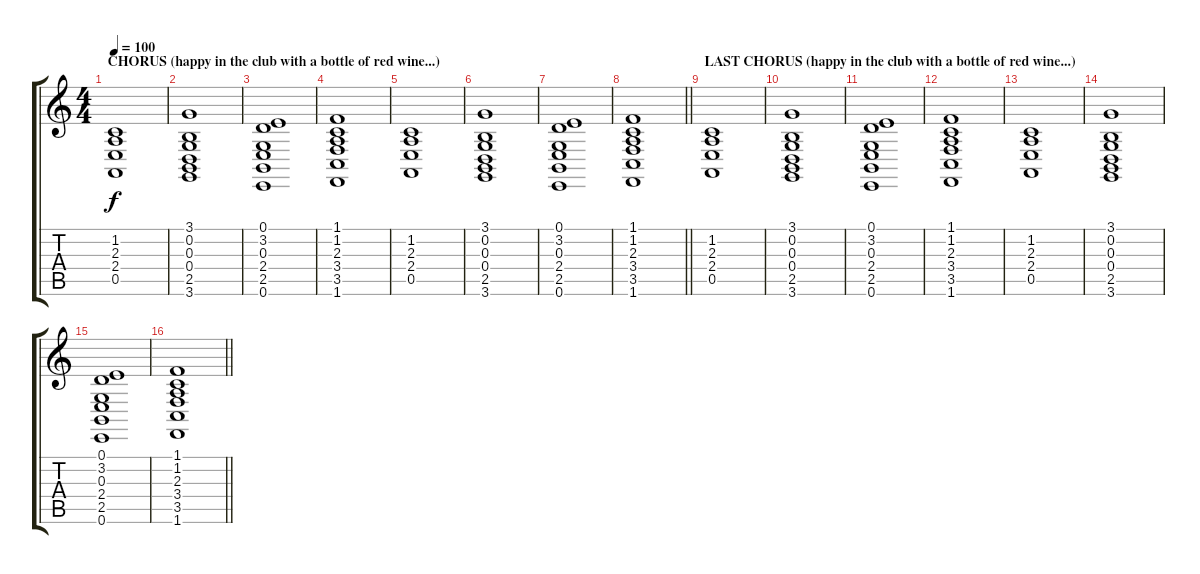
\track "" {instrument stringensemble2}
\staff {score tabs}
\tuning (E4 B3 G3 D3 A2 E2) {hide}
\ts (4 4)
\section ("" "CHORUS (happy in the club with a bottle of red wine...)")
\tempo 100
\clef g2
\ks c
(1.2 2.3 2.4 0.5).1{dy f} |
(3.1 0.2 0.3 0.4 2.5 3.6).1 |
(0.1 3.2 0.3 2.4 2.5 0.6).1 |
(1.1 1.2 2.3 3.4 3.5 1.6).1 |
(1.2 2.3 2.4 0.5).1 |
(3.1 0.2 0.3 0.4 2.5 3.6).1 |
(0.1 3.2 0.3 2.4 2.5 0.6).1 |
\barLineRight lightlight
(1.1 1.2 2.3 3.4 3.5 1.6).1 |
\section ("" "LAST CHORUS (happy in the club with a bottle of red wine...)")
(1.2 2.3 2.4 0.5).1 |
(3.1 0.2 0.3 0.4 2.5 3.6).1 |
(0.1 3.2 0.3 2.4 2.5 0.6).1 |
(1.1 1.2 2.3 3.4 3.5 1.6).1 |
(1.2 2.3 2.4 0.5).1 |
(3.1 0.2 0.3 0.4 2.5 3.6).1 |
(0.1 3.2 0.3 2.4 2.5 0.6).1 |
\barLineRight lightlight
(1.1 1.2 2.3 3.4 3.5 1.6).1
